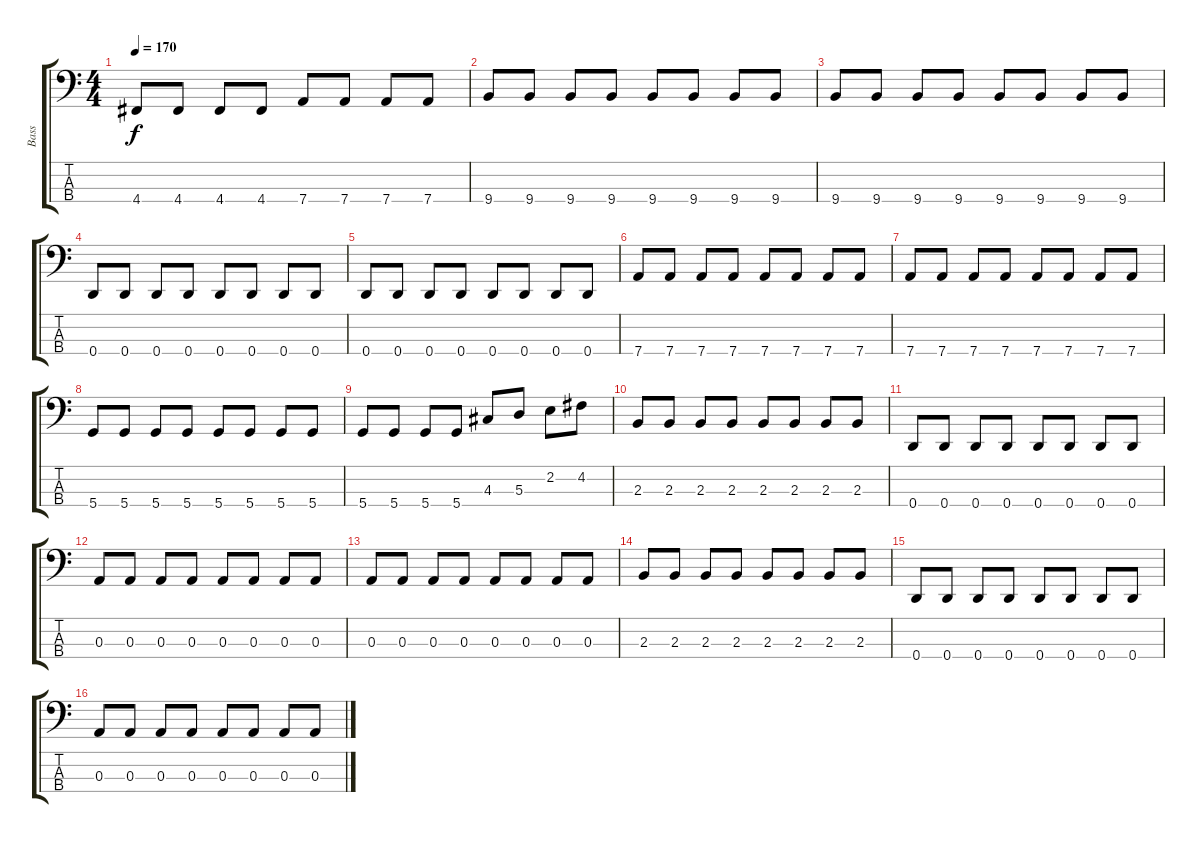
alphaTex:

\track ("Bass" "Bass") {instrument electricbasspick}
\staff {score tabs}
\tuning (G2 D2 A1 D1) {hide}
\ts (4 4)
\tempo 170
\clef f4
\ks c
4.4.8{dy f} 4.4.8 4.4.8 4.4.8 7.4.8 7.4.8 7.4.8 7.4.8 |
9.4.8 9.4.8 9.4.8 9.4.8 9.4.8 9.4.8 9.4.8 9.4.8 |
9.4.8 9.4.8 9.4.8 9.4.8 9.4.8 9.4.8 9.4.8 9.4.8 |
0.4.8 0.4.8 0.4.8 0.4.8 0.4.8 0.4.8 0.4.8 0.4.8 |
0.4.8 0.4.8 0.4.8 0.4.8 0.4.8 0.4.8 0.4.8 0.4.8 |
7.4.8 7.4.8 7.4.8 7.4.8 7.4.8 7.4.8 7.4.8 7.4.8 |
7.4.8 7.4.8 7.4.8 7.4.8 7.4.8 7.4.8 7.4.8 7.4.8 |
5.4.8 5.4.8 5.4.8 5.4.8 5.4.8 5.4.8 5.4.8 5.4.8 |
5.4.8 5.4.8 5.4.8 5.4.8 4.3.8 5.3.8 2.2.8 4.2.8 |
2.3.8 2.3.8 2.3.8 2.3.8 2.3.8 2.3.8 2.3.8 2.3.8 |
0.4.8 0.4.8 0.4.8 0.4.8 0.4.8 0.4.8 0.4.8 0.4.8 |
0.3.8 0.3.8 0.3.8 0.3.8 0.3.8 0.3.8 0.3.8 0.3.8 |
0.3.8 0.3.8 0.3.8 0.3.8 0.3.8 0.3.8 0.3.8 0.3.8 |
2.3.8 2.3.8 2.3.8 2.3.8 2.3.8 2.3.8 2.3.8 2.3.8 |
0.4.8 0.4.8 0.4.8 0.4.8 0.4.8 0.4.8 0.4.8 0.4.8 |
0.3.8 0.3.8 0.3.8 0.3.8 0.3.8 0.3.8 0.3.8 0.3.8
